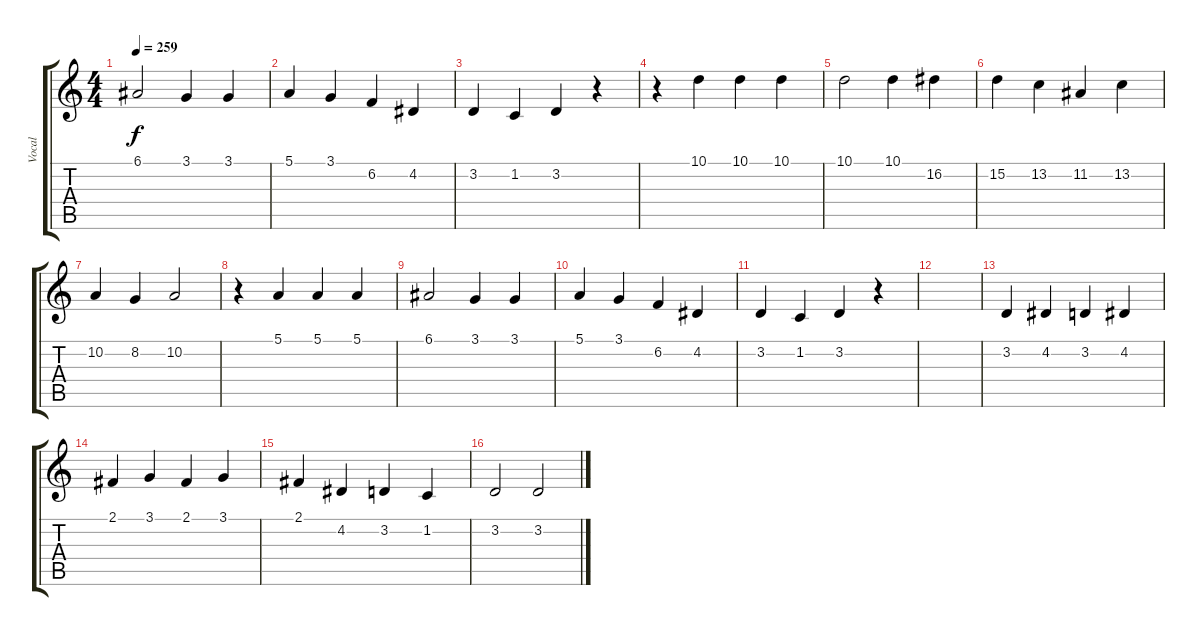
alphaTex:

\track ("Vocal" "Vocal") {instrument harmonica}
\staff {score tabs}
\tuning (E4 B3 G3 D3 A2 E2) {hide}
\ts (4 4)
\tempo 259
\clef g2
\ks c
6.1.2{dy f} 3.1.4 3.1.4 |
5.1.4 3.1.4 6.2.4 4.2.4 |
3.2.4 1.2.4 3.2.4 r.4 |
r.4 10.1.4 10.1.4 10.1.4 |
10.1.2 10.1.4 16.2.4 |
15.2.4 13.2.4 11.2.4 13.2.4 |
10.2.4 8.2.4 10.2.2 |
r.4 5.1.4 5.1.4 5.1.4 |
6.1.2 3.1.4 3.1.4 |
5.1.4 3.1.4 6.2.4 4.2.4 |
3.2.4 1.2.4 3.2.4 r.4 |
|
3.2.4 4.2.4 3.2.4 4.2.4 |
2.1.4 3.1.4 2.1.4 3.1.4 |
2.1.4 4.2.4 3.2.4 1.2.4 |
3.2.2 3.2.2
